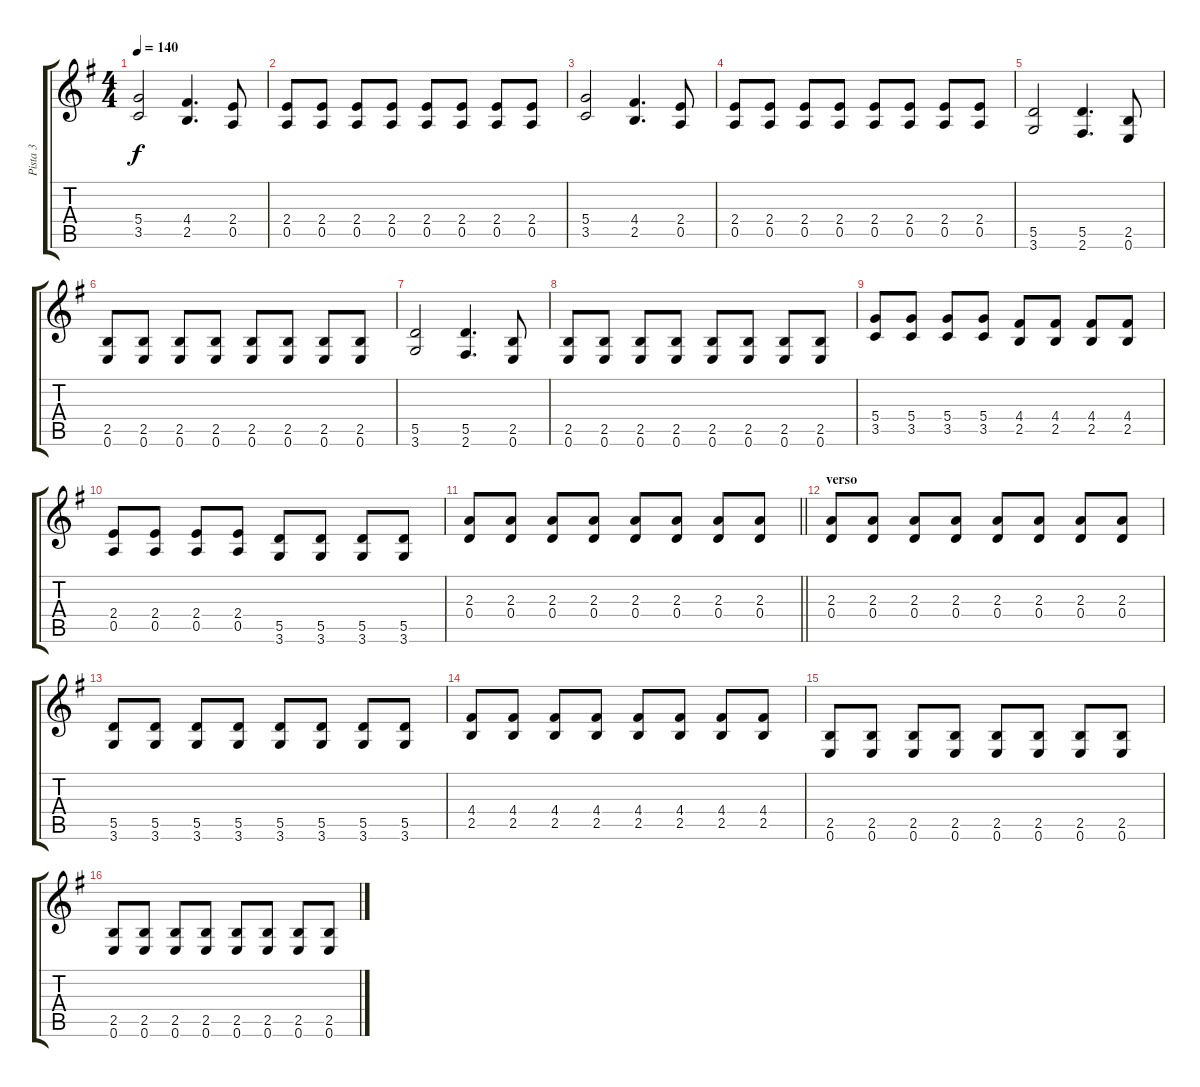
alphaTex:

\track ("Pista 3" "Pista 3") {instrument distortionguitar}
\staff {score tabs}
\tuning (E4 B3 G3 D3 A2 E2) {hide}
\ts (4 4)
\tempo 140
\clef g2
\ks g
(5.4 3.5).2{dy f} (4.4 2.5).4{d} (2.4 0.5).8 |
(2.4 0.5).8 (2.4 0.5).8 (2.4 0.5).8 (2.4 0.5).8 (2.4 0.5).8 (2.4 0.5).8 (2.4 0.5).8 (2.4 0.5).8 |
(5.4 3.5).2 (4.4 2.5).4{d} (2.4 0.5).8 |
(2.4 0.5).8 (2.4 0.5).8 (2.4 0.5).8 (2.4 0.5).8 (2.4 0.5).8 (2.4 0.5).8 (2.4 0.5).8 (2.4 0.5).8 |
(5.5 3.6).2 (5.5 2.6).4{d} (2.5 0.6).8 |
(2.5 0.6).8 (2.5 0.6).8 (2.5 0.6).8 (2.5 0.6).8 (2.5 0.6).8 (2.5 0.6).8 (2.5 0.6).8 (2.5 0.6).8 |
(5.5 3.6).2 (5.5 2.6).4{d} (2.5 0.6).8 |
(2.5 0.6).8 (2.5 0.6).8 (2.5 0.6).8 (2.5 0.6).8 (2.5 0.6).8 (2.5 0.6).8 (2.5 0.6).8 (2.5 0.6).8 |
(5.4 3.5).8 (5.4 3.5).8 (5.4 3.5).8 (5.4 3.5).8 (4.4 2.5).8 (4.4 2.5).8 (4.4 2.5).8 (4.4 2.5).8 |
(2.4 0.5).8 (2.4 0.5).8 (2.4 0.5).8 (2.4 0.5).8 (5.5 3.6).8 (5.5 3.6).8 (5.5 3.6).8 (5.5 3.6).8 |
\barLineRight lightlight
(2.3 0.4).8 (2.3 0.4).8 (2.3 0.4).8 (2.3 0.4).8 (2.3 0.4).8 (2.3 0.4).8 (2.3 0.4).8 (2.3 0.4).8 |
\section ("" "verso")
(2.3 0.4).8 (2.3 0.4).8 (2.3 0.4).8 (2.3 0.4).8 (2.3 0.4).8 (2.3 0.4).8 (2.3 0.4).8 (2.3 0.4).8 |
(5.5 3.6).8 (5.5 3.6).8 (5.5 3.6).8 (5.5 3.6).8 (5.5 3.6).8 (5.5 3.6).8 (5.5 3.6).8 (5.5 3.6).8 |
(4.4 2.5).8 (4.4 2.5).8 (4.4 2.5).8 (4.4 2.5).8 (4.4 2.5).8 (4.4 2.5).8 (4.4 2.5).8 (4.4 2.5).8 |
(2.5 0.6).8 (2.5 0.6).8 (2.5 0.6).8 (2.5 0.6).8 (2.5 0.6).8 (2.5 0.6).8 (2.5 0.6).8 (2.5 0.6).8 |
(2.5 0.6).8 (2.5 0.6).8 (2.5 0.6).8 (2.5 0.6).8 (2.5 0.6).8 (2.5 0.6).8 (2.5 0.6).8 (2.5 0.6).8
